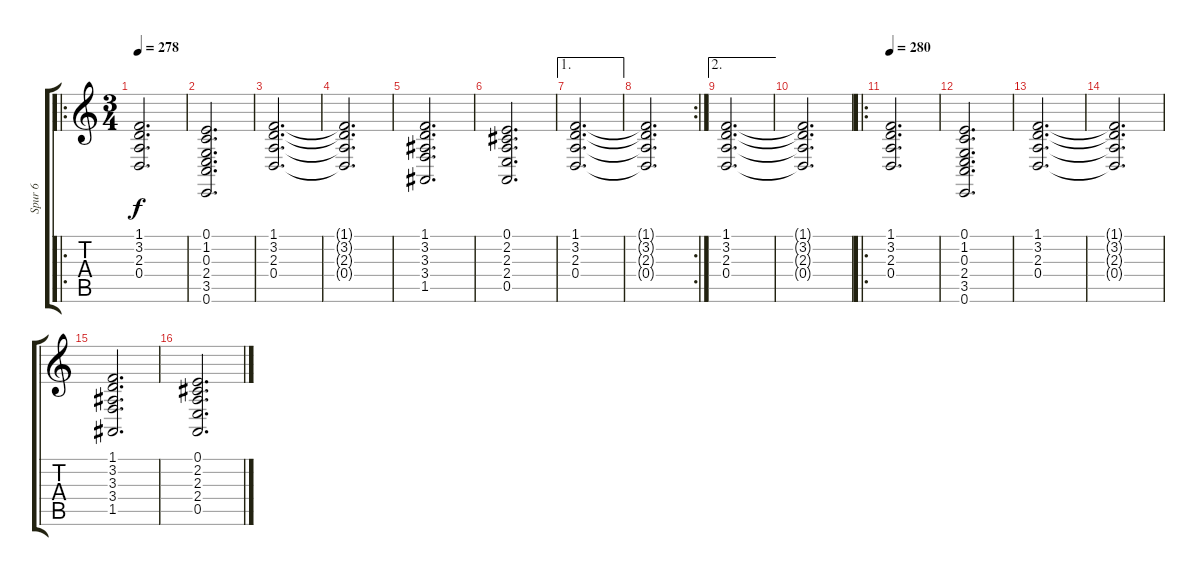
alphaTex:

\track ("Spur 6" "Spur 6") {instrument synthstrings2}
\staff {score tabs}
\tuning (E4 B3 G3 D3 A2 E2) {hide}
\ro
\ts (3 4)
\tempo 278
\clef g2
\ks c
(1.1 3.2 2.3 0.4).2{d dy f instrument synthstrings2} |
(0.1 1.2 0.3 2.4 3.5 0.6).2{d} |
(1.1 3.2 2.3 0.4).2{d} |
(1.1{t} 3.2{t} 2.3{t} 0.4{t}).2{d} |
(1.1 3.2 3.3 3.4 1.5).2{d} |
(0.1 2.2 2.3 2.4 0.5).2{d} |
\ae 1
(1.1 3.2 2.3 0.4).2{d} |
\rc 2
(1.1{t} 3.2{t} 2.3{t} 0.4{t}).2{d} |
\ae 2
(1.1 3.2 2.3 0.4).2{d} |
(1.1{t} 3.2{t} 2.3{t} 0.4{t}).2{d} |
\ro
\tempo 280
(1.1 3.2 2.3 0.4).2{d} |
(0.1 1.2 0.3 2.4 3.5 0.6).2{d} |
(1.1 3.2 2.3 0.4).2{d} |
(1.1{t} 3.2{t} 2.3{t} 0.4{t}).2{d} |
(1.1 3.2 3.3 3.4 1.5).2{d} |
(0.1 2.2 2.3 2.4 0.5).2{d}
